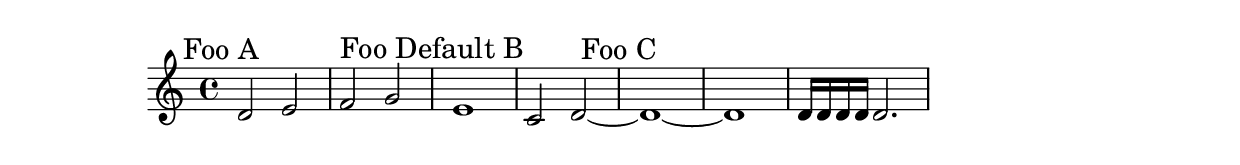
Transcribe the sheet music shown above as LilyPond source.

\version "2.19.82"
fun =
#(define-music-function (opts) (list?)
   (let ((a (assoc-get 'a opts "Foo Default A"))
         (b (assoc-get 'b opts "Foo Default B"))
         (c (assoc-get 'c opts "Foo Default C"))
         (mus (assoc-get 'mus opts #{ #})))
     #{
       \relative c'{
         \mark $a
         d2 e
         f g
         \mark $b
         e1
         c2 d~
         \mark $c
         d1~
         d
         $mus
       }
     #}))

%% A lilypond way of setting an alist:
myOpts."a" = "Foo A"
myOpts."c" = "Foo C"
#(display myOpts) % = Simple Alist
myOpts."mus" = { d16 d d d d2.}

\fun \myOpts
